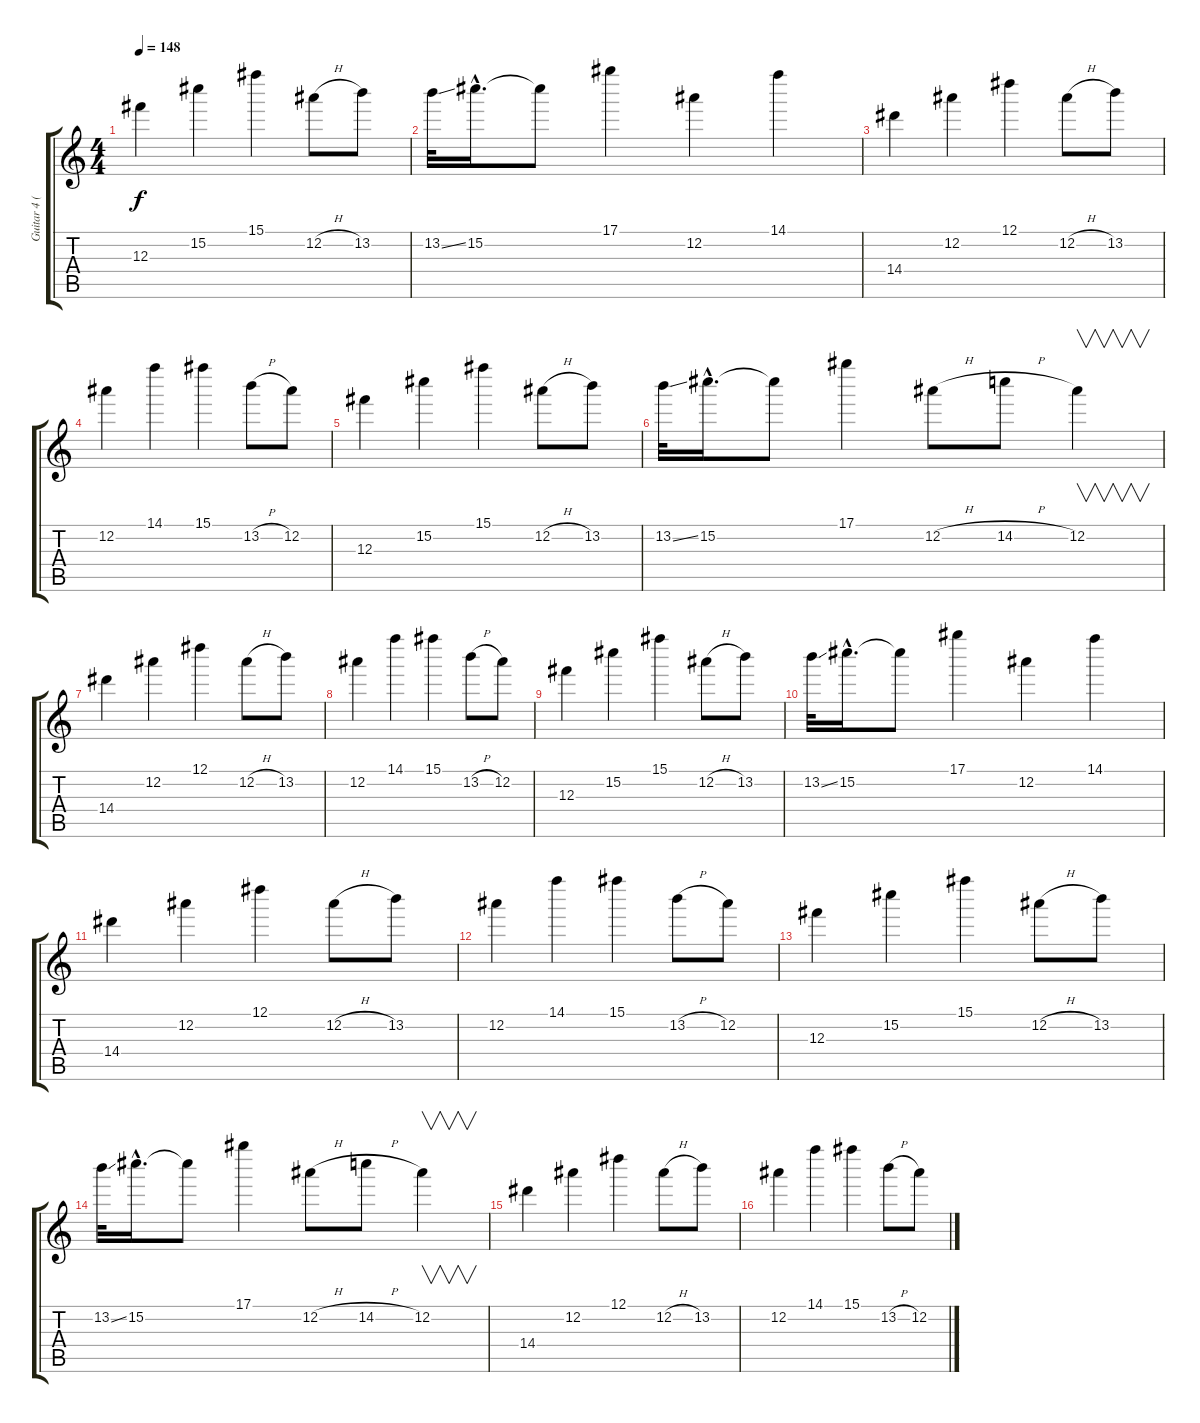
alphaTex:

\track ("Guitar 4 (Pitch Shifted)" "Guitar 4 (") {instrument distortionguitar}
\staff {score tabs}
\tuning (Eb5 Bb4 Gb4 Db4 Ab3 Eb3) {hide}
\ts (4 4)
\tempo 148
\clef g2
\ks c
12.3.4{dy f} 15.2.4 15.1.4 12.2{h}.8 13.2.8 |
13.2{ss}.32 15.2{hac}.16{d} 15.2{t}.8 17.1.4 12.2.4 14.1.4 |
14.4.4 12.2.4 12.1.4 12.2{h}.8 13.2.8 |
12.2.4 14.1.4 15.1.4 13.2{h}.8 12.2.8 |
12.3.4 15.2.4 15.1.4 12.2{h}.8 13.2.8 |
13.2{ss}.32 15.2{hac}.16{d} 15.2{t}.8 17.1.4 12.2{h}.8 14.2{h}.8 12.2.4{v} |
14.4.4 12.2.4 12.1.4 12.2{h}.8 13.2.8 |
12.2.4 14.1.4 15.1.4 13.2{h}.8 12.2.8 |
12.3.4 15.2.4 15.1.4 12.2{h}.8 13.2.8 |
13.2{ss}.32 15.2{hac}.16{d} 15.2{t}.8 17.1.4 12.2.4 14.1.4 |
14.4.4 12.2.4 12.1.4 12.2{h}.8 13.2.8 |
12.2.4 14.1.4 15.1.4 13.2{h}.8 12.2.8 |
12.3.4 15.2.4 15.1.4 12.2{h}.8 13.2.8 |
13.2{ss}.32 15.2{hac}.16{d} 15.2{t}.8 17.1.4 12.2{h}.8 14.2{h}.8 12.2.4{v} |
14.4.4 12.2.4 12.1.4 12.2{h}.8 13.2.8 |
12.2.4 14.1.4 15.1.4 13.2{h}.8 12.2.8
